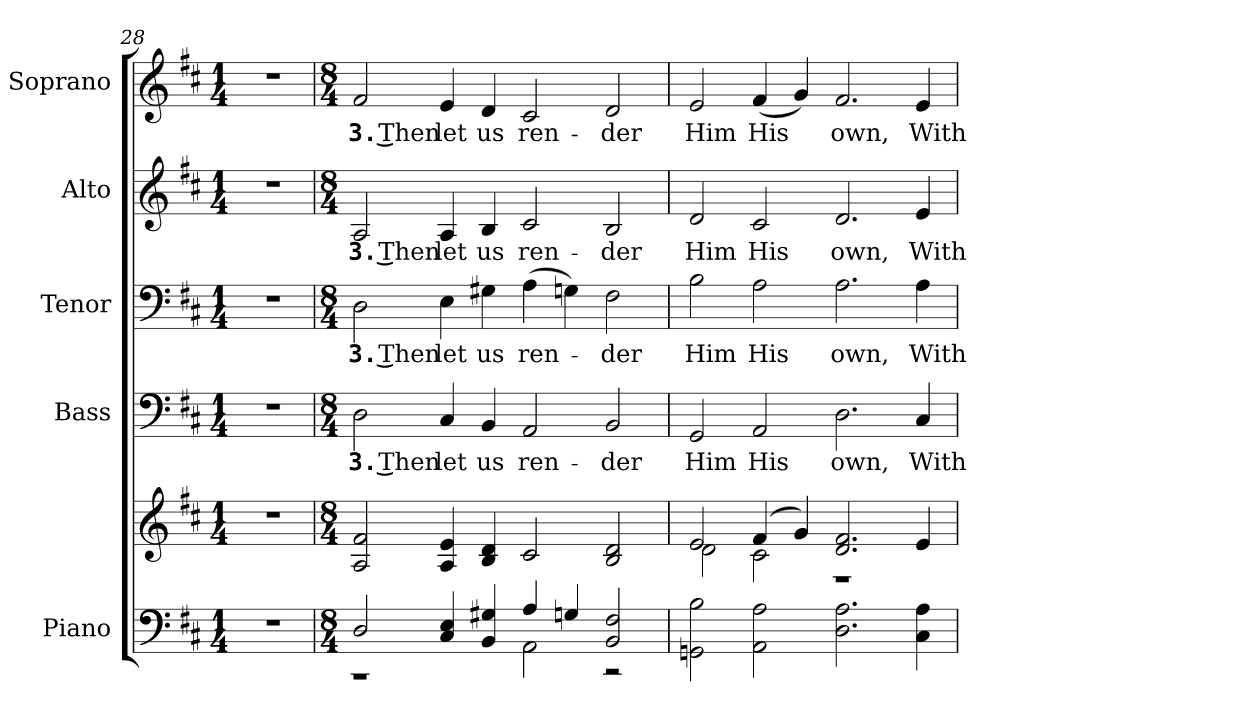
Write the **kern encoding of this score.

**kern	**kern	**kern	**text	**kern	**text	**kern	**text	**kern	**text
*part5	*part5	*part4	*part4	*part3	*part3	*part2	*part2	*part1	*part1
*staff6	*staff5	*staff4	*staff4	*staff3	*staff3	*staff2	*staff2	*staff1	*staff1
*I"Piano	*	*I"Bass	*	*I"Tenor	*	*I"Alto	*	*I"Soprano	*
*I'Pno.	*	*I'B.	*	*I'T.	*	*I'A.	*	*I'S.	*
!!LO:PB:g=z
*clefF4	*clefG2	*clefF4	*	*clefF4	*	*clefG2	*	*clefG2	*
*k[f#c#]	*k[f#c#]	*k[f#c#]	*	*k[f#c#]	*	*k[f#c#]	*	*k[f#c#]	*
*D:	*D:	*D:	*	*D:	*	*D:	*	*D:	*
*M1/4	*M1/4	*M1/4	*	*M1/4	*	*M1/4	*	*M1/4	*
=28	=28	=28	=28	=28	=28	=28	=28	=28	=28
!LO:N:vis=1	!LO:N:vis=1	!LO:N:vis=1	!	!LO:N:vis=1	!	!LO:N:vis=1	!	!LO:N:vis=1	!
4r	4r	4r	.	4r	.	4r	.	4r	.
=29	=29	=29	=29	=29	=29	=29	=29	=29	=29
*M8/4	*M8/4	*M8/4	*	*M8/4	*	*M8/4	*	*M8/4	*
*^	*	*	*	*	*	*	*	*	*
!	!	!	!	!LO:LY:b:color=#000000	!	!	!	!	!	!
!	!	!	!	!	!	!LO:LY:b:color=#000000	!	!	!	!
!	!	!	!	!	!	!	!	!LO:LY:b:color=#000000	!	!
!	!	!	!	!	!	!	!	!	!	!LO:LY:b:color=#000000
2Di/	1r	2Ai/ 2f#i	2Di\	3. Then	2Di\	3. Then	2Ai/	3. Then	2f#i/	3. Then
!	!	!	!	!LO:LY:b:color=#000000	!	!	!	!	!	!
!	!	!	!	!	!	!LO:LY:b:color=#000000	!	!	!	!
!	!	!	!	!	!	!	!	!LO:LY:b:color=#000000	!	!
!	!	!	!	!	!	!	!	!	!	!LO:LY:b:color=#000000
4C#i/ 4Ei	.	4Ai/ 4ei	4C#i/	let	4Ei\	let	4Ai/	let	4ei/	let
!	!	!	!	!LO:LY:b:color=#000000	!	!	!	!	!	!
!	!	!	!	!	!	!LO:LY:b:color=#000000	!	!	!	!
!	!	!	!	!	!	!	!	!LO:LY:b:color=#000000	!	!
!	!	!	!	!	!	!	!	!	!	!LO:LY:b:color=#000000
4BBi/ 4G#Xi	.	4Bi/ 4di	4BBi/	us	4G#Xi\	us	4Bi/	us	4di/	us
!	!	!	!	!LO:LY:b:color=#000000	!	!	!	!	!	!
!	!	!	!	!	!	!LO:LY:b:color=#000000	!	!	!	!
!	!	!	!	!	!	!	!	!LO:LY:b:color=#000000	!	!
!	!	!	!	!	!	!	!	!	!	!LO:LY:b:color=#000000
4Ai/	2AAi\	2c#i/	2AAi/	ren-	(4Ai\	ren-	2c#i/	ren-	2c#i/	ren-
4Gni/	.	.	.	.	4Gni\)	.	.	.	.	.
!	!	!	!	!LO:LY:b:color=#000000	!	!	!	!	!	!
!	!	!	!	!	!	!LO:LY:b:color=#000000	!	!	!	!
!	!	!	!	!	!	!	!	!LO:LY:b:color=#000000	!	!
!	!	!	!	!	!	!	!	!	!	!LO:LY:b:color=#000000
2BBi/ 2F#i	2r	2Bi/ 2di	2BBi/	-der	2F#i\	-der	2Bi/	-der	2di/	-der
*v	*v	*	*	*	*	*	*	*	*	*
!!LO:PB:g=z
=30	=30	=30	=30	=30	=30	=30	=30	=30	=30
*	*^	*	*	*	*	*	*	*	*
*^	*	*	*	*	*	*	*	*	*	*
!	!	!	!	!	!LO:LY:b:color=#000000	!	!	!	!	!	!
*v	*v	*	*	*	*	*	*	*	*	*	*
*^	*	*	*	*	*	*	*	*	*	*
!	!	!	!	!	!	!	!LO:LY:b:color=#000000	!	!	!	!
*v	*v	*	*	*	*	*	*	*	*	*	*
*^	*	*	*	*	*	*	*	*	*	*
!	!	!	!	!	!	!	!	!	!LO:LY:b:color=#000000	!	!
*v	*v	*	*	*	*	*	*	*	*	*	*
*^	*	*	*	*	*	*	*	*	*	*
!	!	!	!	!	!	!	!	!	!	!	!LO:LY:b:color=#000000
*v	*v	*	*	*	*	*	*	*	*	*	*
2GGni\ 2Bi	2ei/	2di\	2GGi/	Him	2Bi\	Him	2di/	Him	2ei/	Him
!	!	!	!	!LO:LY:b:color=#000000	!	!	!	!	!	!
!	!	!	!	!	!	!LO:LY:b:color=#000000	!	!	!	!
!	!	!	!	!	!	!	!	!LO:LY:b:color=#000000	!	!
!	!	!	!	!	!	!	!	!	!	!LO:LY:b:color=#000000
2AAi\ 2Ai	(4f#i/	2c#i\	2AAi/	His	2Ai\	His	2c#i/	His	(4f#i/	His
.	4gi/)	.	.	.	.	.	.	.	4gi/)	.
!	!	!	!	!LO:LY:b:color=#000000	!	!	!	!	!	!
!	!	!	!	!	!	!LO:LY:b:color=#000000	!	!	!	!
!	!	!	!	!	!	!	!	!LO:LY:b:color=#000000	!	!
!	!	!	!	!	!	!	!	!	!	!LO:LY:b:color=#000000
2.Di\ 2.Ai	2.di/ 2.f#i	1r	2.Di\	own,	2.Ai\	own,	2.di/	own,	2.f#i/	own,
!	!	!	!	!LO:LY:b:color=#000000	!	!	!	!	!	!
!	!	!	!	!	!	!LO:LY:b:color=#000000	!	!	!	!
!	!	!	!	!	!	!	!	!LO:LY:b:color=#000000	!	!
!	!	!	!	!	!	!	!	!	!	!LO:LY:b:color=#000000
4C#i\ 4Ai	4ei/	.	4C#i/	With	4Ai\	With	4ei/	With	4ei/	With
*	*v	*v	*	*	*	*	*	*	*	*
=	=	=	=	=	=	=	=	=	=
*-	*-	*-	*-	*-	*-	*-	*-	*-	*-
